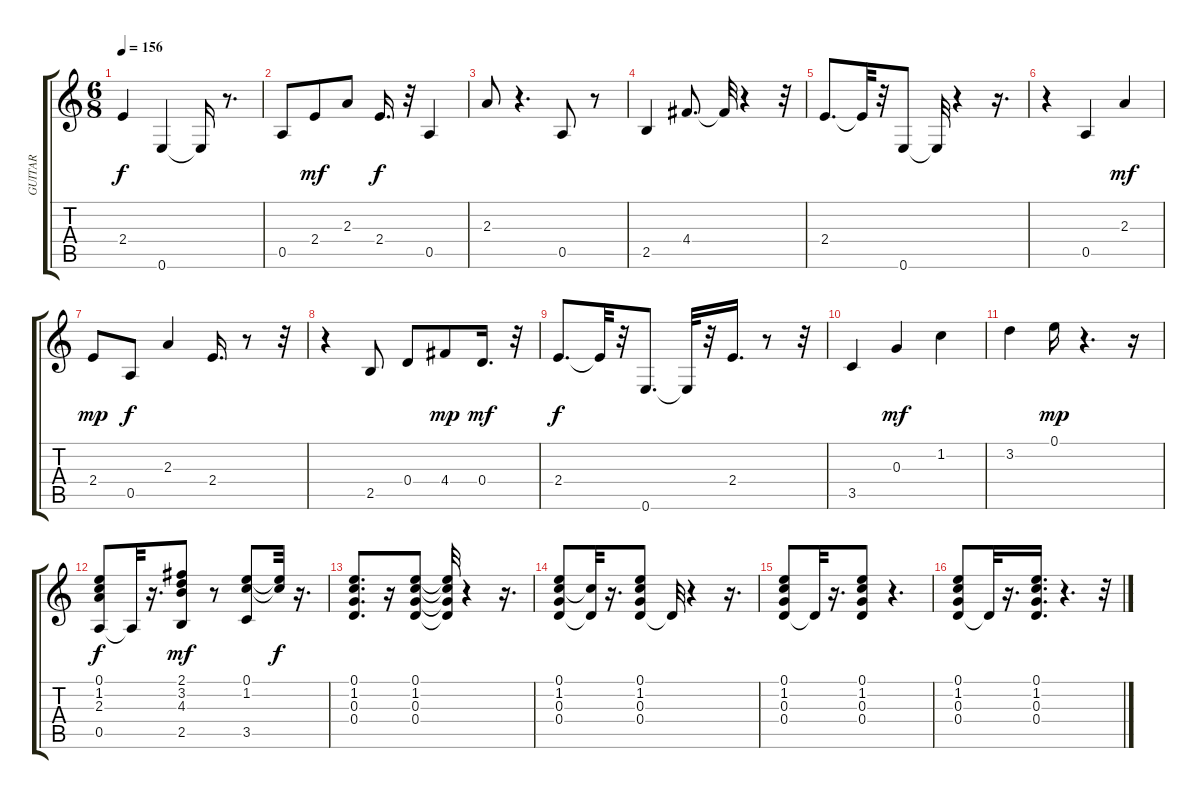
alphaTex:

\track ("GUITAR" "GUITAR") {instrument acousticguitarsteel}
\staff {score tabs}
\tuning (E4 B3 G3 D3 A2 E2) {hide}
\ts (6 8)
\tempo 156
\clef g2
\ks c
2.4.4{dy f} 0.6.4 0.6{t}.16 r.8{d} |
0.5.8 2.4.8{dy mf} 2.3.8 2.4.16{d dy f} r.32 0.5.4 |
2.3.8 r.4{d} 0.5.8 r.8 |
2.5.4 4.4.8{d} 4.4{t}.32 r.4 r.32 |
2.4.8{d} 2.4{t}.32 r.32 0.6.8 0.6{t}.32 r.4 r.16{d} |
r.4 0.5.4 2.3.4{dy mf} |
2.4.8{dy mp} 0.5.8{dy f} 2.3.4 2.4.16{d} r.8 r.32 |
r.4 2.5.8 0.4.8 4.4.8{dy mp} 0.4.16{d dy mf} r.32 |
2.4.8{d dy f} 2.4{t}.32 r.32 0.6.8{d} 0.6{t}.32 r.32 2.4.16{d} r.8 r.32 |
3.5.4 0.3.4{dy mf} 1.2.4 |
3.2.4 0.1.16{dy mp} r.4{d} r.16 |
(0.1 1.2 2.3 0.5).8{dy f} 0.5{t}.32 r.16{d} (2.1 3.2 4.3 2.5).8{dy mf} r.8 (0.1 1.2 3.5).8 (0.1{t} 1.2{t}).32{dy f} r.16{d} |
(0.1 1.2 0.3 0.4).8{d} r.16 (0.1 1.2 0.3 0.4).8 (0.1{t} 1.2{t} 0.3{t} 0.4{t}).32 r.4 r.16{d} |
(0.1 1.2 0.3 0.4).8 (1.2{t} 0.4{t}).32 r.16{d} (0.1 1.2 0.3 0.4).8 0.4{t}.32 r.4 r.16{d} |
(0.1 1.2 0.3 0.4).8 0.4{t}.32 r.16{d} (0.1 1.2 0.3 0.4).8 r.4{d} |
(0.1 1.2 0.3 0.4).8 0.4{t}.32 r.16{d} (0.1 1.2 0.3 0.4).16{d} r.4{d} r.32
